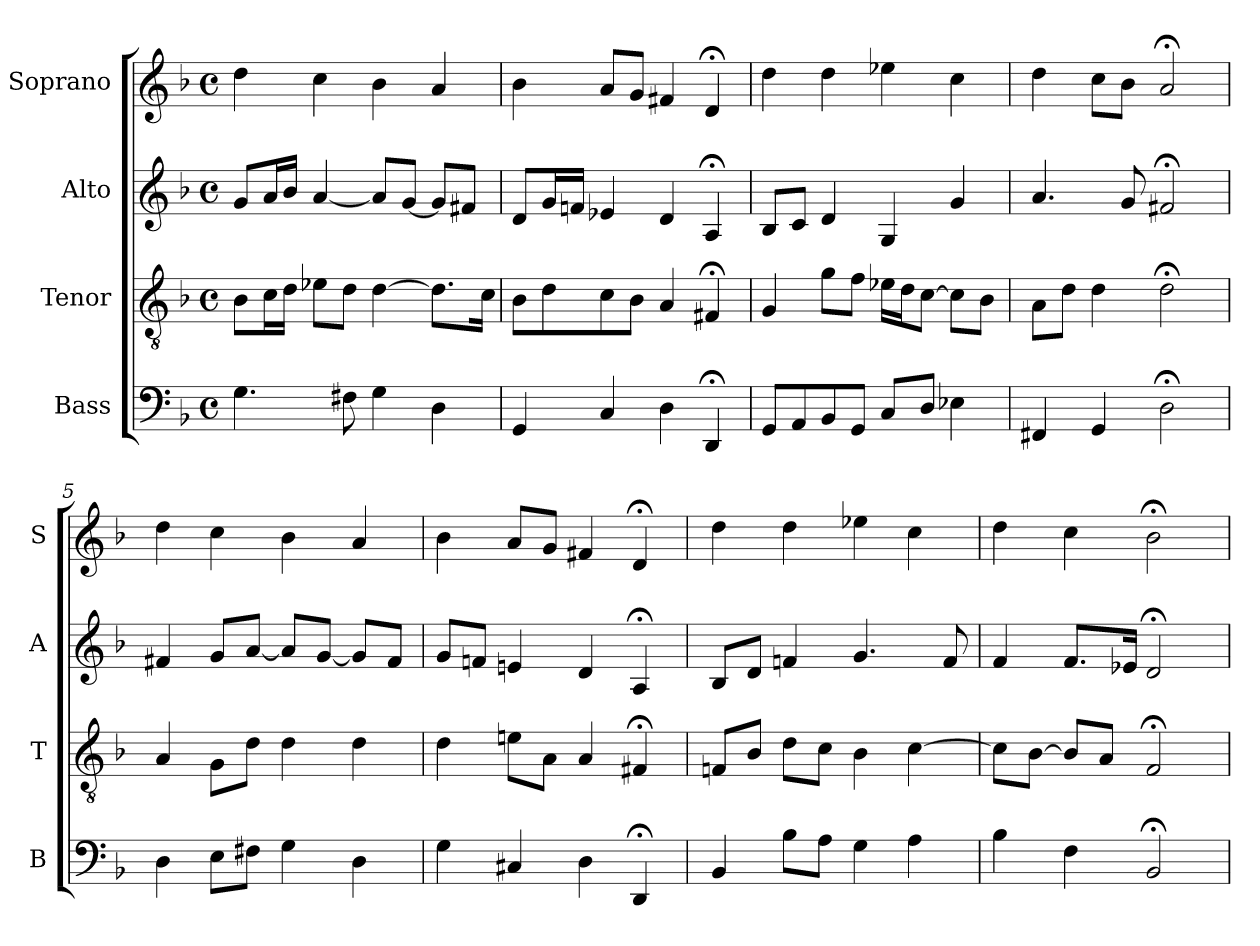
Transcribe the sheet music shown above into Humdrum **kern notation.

**kern	**kern	**kern	**kern
*part4	*part3	*part2	*part1
*staff4	*staff3	*staff2	*staff1
*I"Bass	*I"Tenor	*I"Alto	*I"Soprano
*I'B	*I'T	*I'A	*I'S
*clefF4	*clefGv2	*clefG2	*clefG2
*k[b-]	*k[b-]	*k[b-]	*k[b-]
*G:dor	*G:dor	*G:dor	*G:dor
*M4/4	*M4/4	*M4/4	*M4/4
*met(c)	*met(c)	*met(c)	*met(c)
*MM100	*MM100	*MM100	*MM100
=1	=1	=1	=1
4.G	8B-L	8gL	4dd
.	16cL	16aL	.
.	16dJJ	16b-JJ	.
.	8e-XL	[4a	4cc
8F#X	8dJ	.	.
4G	[4d	8aL]	4b-
.	.	[8gJ	.
4D	8.dL]	8gL]	4a
.	.	8f#XJ	.
.	16cJk	.	.
=2	=2	=2	=2
4GG	8B-L	8dL	4b-
.	8d	16gL	.
.	.	16fnJJ	.
4Ci	8ci	4e-Xi	8aiL
.	8B-J	.	8gJ
4D	4A	4d	4f#X
4DD;<	4F#X;<	4A;<	4d;<
=3	=3	=3	=3
8GGL	4G	8B-L	4dd
8AA	.	8cJ	.
8BB-	8gL	4d	4dd
8GGJ	8fJ	.	.
8CL	16e-XLL	4G	4ee-X
.	16dJ	.	.
8DJ	[8cJ	.	.
4E-X	8cL]	4g	4cc
.	8B-J	.	.
=4	=4	=4	=4
4FF#X	8AL	4.a	4dd
.	8dJ	.	.
4GG	4d	.	8ccL
.	.	8g	8b-J
2D;<	2d;<	2f#X;<	2a;<
=5	=5	=5	=5
4D	4A	4f#X	4dd
8EL	8GL	8gL	4cc
8F#XJ	8dJ	[8aJ	.
4G	4d	8aL]	4b-
.	.	[8gJ	.
4D	4d	8gL]	4a
.	.	8f#J	.
=6	=6	=6	=6
4G	4d	8gL	4b-
.	.	8fnJ	.
4C#X	8enL	4en	8aL
.	8AJ	.	8gJ
4D	4A	4d	4f#X
4DD;<	4F#X;<	4A;<	4d;<
=7	=7	=7	=7
4BB-	8FnL	8B-L	4dd
.	8B-J	8dJ	.
8B-L	8dL	4fn	4dd
8AJ	8cJ	.	.
4G	4B-	4.g	4ee-X
4A	[4c	.	4cc
.	.	8f	.
=8	=8	=8	=8
4B-	8cL]	4f	4dd
.	[8B-J	.	.
4F	8B-L]	8.fL	4cc
.	8AJ	.	.
.	.	16e-XJk	.
2BB-;<	2F;<	2d;<	2b-;<
=	=	=	=
*-	*-	*-	*-
